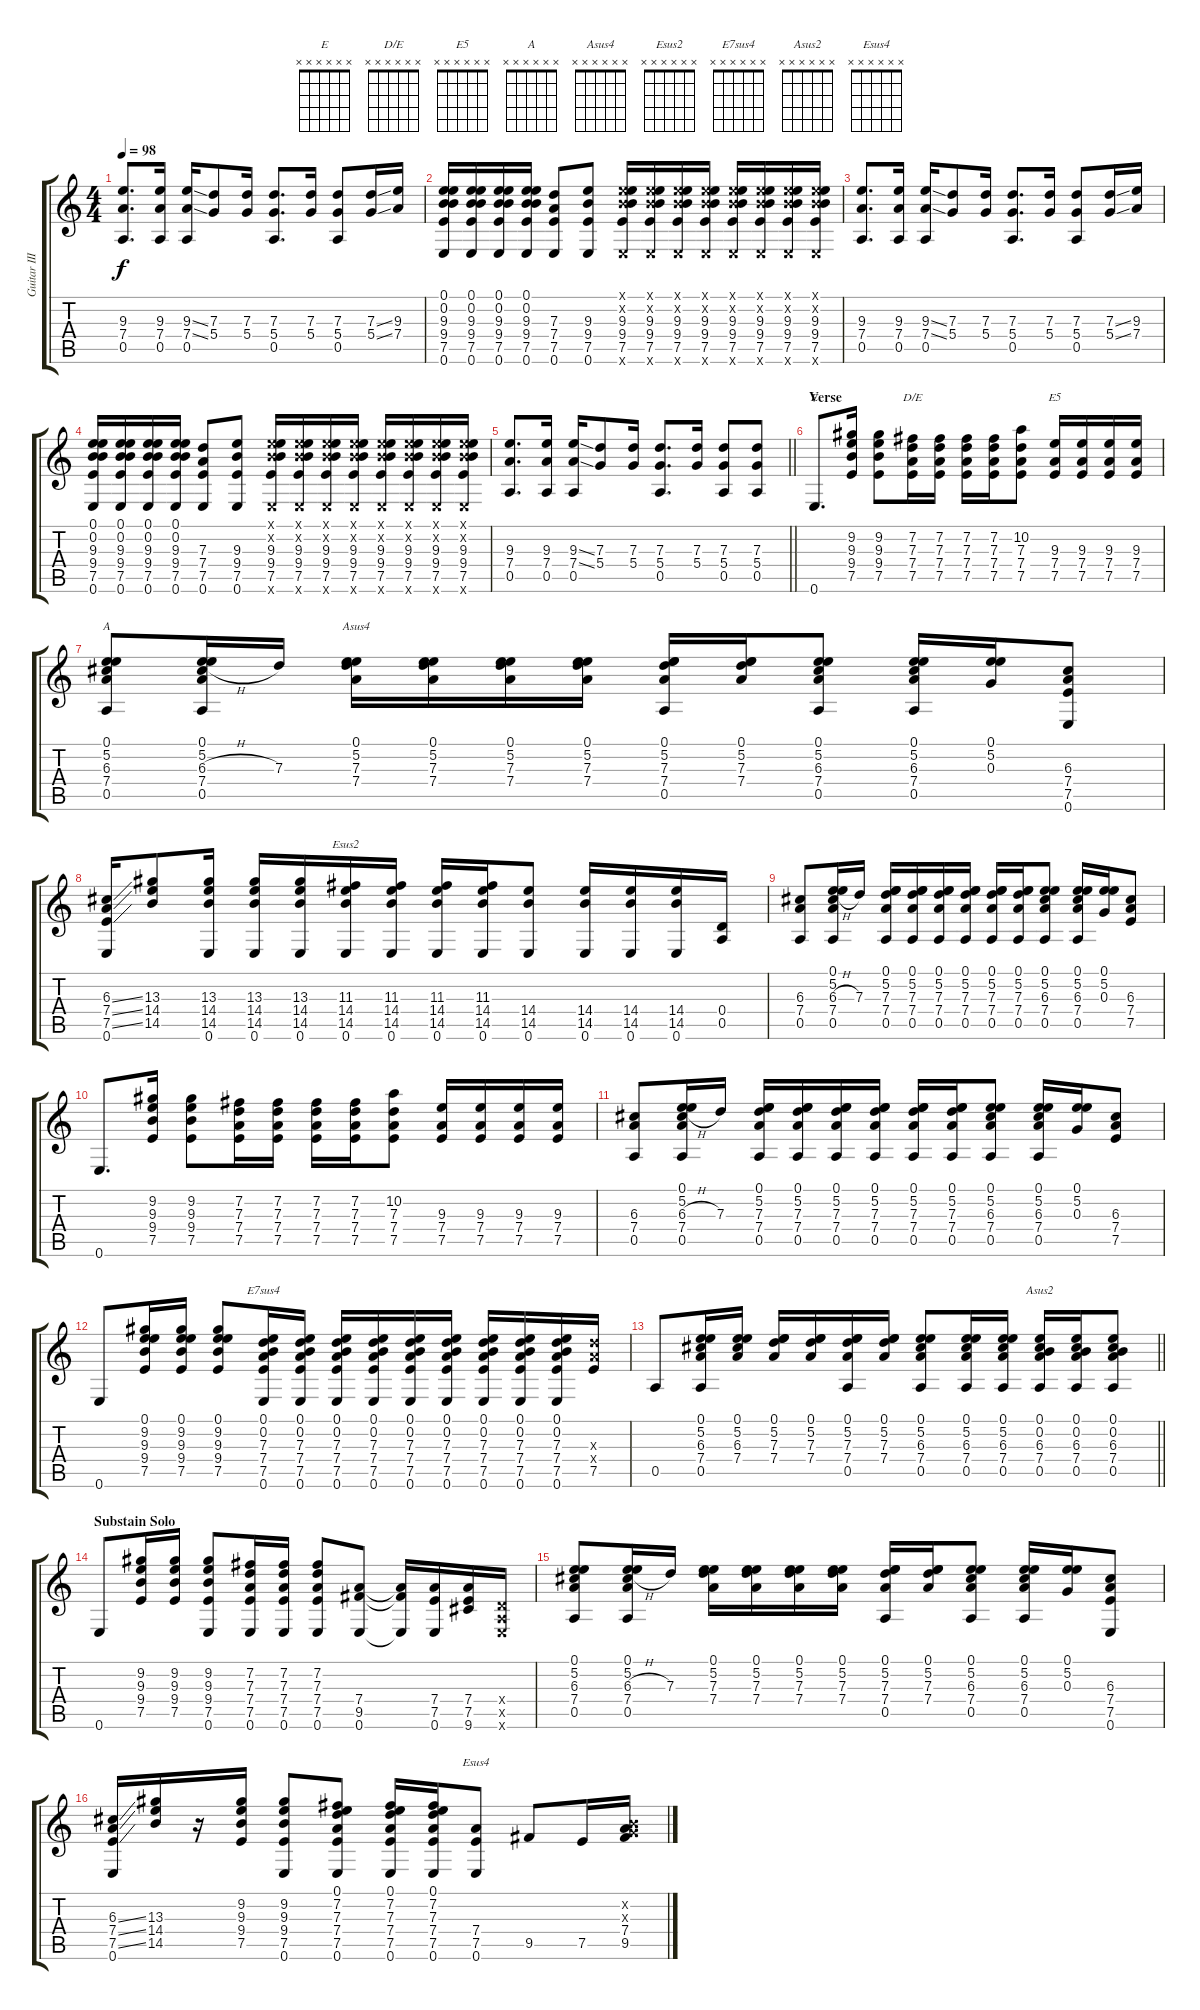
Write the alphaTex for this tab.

\track ("Guitar III" "Guitar III") {instrument acousticguitarsteel}
\staff {score tabs}
\tuning (E4 B3 G3 D3 A2 E2) {hide}
\chord ("E" x x x x x x)
\chord ("D/E" x x x x x x)
\chord ("E5" x x x x x x)
\chord ("A" x x x x x x)
\chord ("Asus4" x x x x x x)
\chord ("Esus2" x x x x x x)
\chord ("E7sus4" x x x x x x)
\chord ("Asus2" x x x x x x)
\chord ("Esus4" x x x x x x)
\ts (4 4)
\tempo 98
\clef g2
\ks c
(9.3 7.4 0.5).8{d dy f} (9.3 7.4 0.5).16 (9.3{ss} 7.4{ss} 0.5).16 (7.3 5.4).8 (7.3 5.4).16 (7.3 5.4 0.5).8{d} (7.3 5.4).16 (7.3 5.4 0.5).8 (7.3{ss} 5.4{ss}).16 (9.3 7.4).16 |
(0.1 0.2 9.3 9.4 7.5 0.6).16 (0.1 0.2 9.3 9.4 7.5 0.6).16 (0.1 0.2 9.3 9.4 7.5 0.6).16 (0.1 0.2 9.3 9.4 7.5 0.6).16 (7.3 7.4 7.5 0.6).8 (9.3 9.4 7.5 0.6).8 (0.1{x} 0.2{x} 9.3 9.4 7.5 0.6{x}).16 (0.1{x} 0.2{x} 9.3 9.4 7.5 0.6{x}).16 (0.1{x} 0.2{x} 9.3 9.4 7.5 0.6{x}).16 (0.1{x} 0.2{x} 9.3 9.4 7.5 0.6{x}).16 (0.1{x} 0.2{x} 9.3 9.4 7.5 0.6{x}).16 (0.1{x} 0.2{x} 9.3 9.4 7.5 0.6{x}).16 (0.1{x} 0.2{x} 9.3 9.4 7.5 0.6{x}).16 (0.1{x} 0.2{x} 9.3 9.4 7.5 0.6{x}).16 |
(9.3 7.4 0.5).8{d} (9.3 7.4 0.5).16 (9.3{ss} 7.4{ss} 0.5).16 (7.3 5.4).8 (7.3 5.4).16 (7.3 5.4 0.5).8{d} (7.3 5.4).16 (7.3 5.4 0.5).8 (7.3{ss} 5.4{ss}).16 (9.3 7.4).16 |
(0.1 0.2 9.3 9.4 7.5 0.6).16 (0.1 0.2 9.3 9.4 7.5 0.6).16 (0.1 0.2 9.3 9.4 7.5 0.6).16 (0.1 0.2 9.3 9.4 7.5 0.6).16 (7.3 7.4 7.5 0.6).8 (9.3 9.4 7.5 0.6).8 (0.1{x} 0.2{x} 9.3 9.4 7.5 0.6{x}).16 (0.1{x} 0.2{x} 9.3 9.4 7.5 0.6{x}).16 (0.1{x} 0.2{x} 9.3 9.4 7.5 0.6{x}).16 (0.1{x} 0.2{x} 9.3 9.4 7.5 0.6{x}).16 (0.1{x} 0.2{x} 9.3 9.4 7.5 0.6{x}).16 (0.1{x} 0.2{x} 9.3 9.4 7.5 0.6{x}).16 (0.1{x} 0.2{x} 9.3 9.4 7.5 0.6{x}).16 (0.1{x} 0.2{x} 9.3 9.4 7.5 0.6{x}).16 |
\barLineRight lightlight
(9.3 7.4 0.5).8{d} (9.3 7.4 0.5).16 (9.3{ss} 7.4{ss} 0.5).16 (7.3 5.4).8 (7.3 5.4).16 (7.3 5.4 0.5).8{d} (7.3 5.4).16 (7.3 5.4 0.5).8 (7.3 5.4 0.5).8 |
\section ("" "Verse")
0.6.8{d ch "E"} (9.2 9.3 9.4 7.5).16 (9.2 9.3 9.4 7.5).8 (7.2 7.3 7.4 7.5).16{ch "D/E"} (7.2 7.3 7.4 7.5).16 (7.2 7.3 7.4 7.5).16 (7.2 7.3 7.4 7.5).16 (10.2 7.3 7.4 7.5).8 (9.3 7.4 7.5).16{ch "E5"} (9.3 7.4 7.5).16 (9.3 7.4 7.5).16 (9.3 7.4 7.5).16 |
(0.1 5.2 6.3 7.4 0.5).8{ch "A"} (0.1 5.2 6.3{h} 7.4 0.5).16 7.3.16 (0.1 5.2 7.3 7.4).16{ch "Asus4"} (0.1 5.2 7.3 7.4).16 (0.1 5.2 7.3 7.4).16 (0.1 5.2 7.3 7.4).16 (0.1 5.2 7.3 7.4 0.5).16 (0.1 5.2 7.3 7.4).16 (0.1 5.2 6.3 7.4 0.5).8 (0.1 5.2 6.3 7.4 0.5).16 (0.1 5.2 0.3).16 (6.3 7.4 7.5 0.6).8 |
(6.3{ss} 7.4{ss} 7.5{ss} 0.6).16 (13.3 14.4 14.5).8 (13.3 14.4 14.5 0.6).16 (13.3 14.4 14.5 0.6).16 (13.3 14.4 14.5 0.6).16 (11.3 14.4 14.5 0.6).16{ch "Esus2"} (11.3 14.4 14.5 0.6).16 (11.3 14.4 14.5 0.6).16 (11.3 14.4 14.5 0.6).16 (14.4 14.5 0.6).8 (14.4 14.5 0.6).16 (14.4 14.5 0.6).16 (14.4 14.5 0.6).16 (0.4 0.5).16 |
(6.3 7.4 0.5).8 (0.1 5.2 6.3{h} 7.4 0.5).16 7.3.16 (0.1 5.2 7.3 7.4 0.5).16 (0.1 5.2 7.3 7.4 0.5).16 (0.1 5.2 7.3 7.4 0.5).16 (0.1 5.2 7.3 7.4 0.5).16 (0.1 5.2 7.3 7.4 0.5).16 (0.1 5.2 7.3 7.4 0.5).16 (0.1 5.2 6.3 7.4 0.5).8 (0.1 5.2 6.3 7.4 0.5).16 (0.1 5.2 0.3).16 (6.3 7.4 7.5).8 |
0.6.8{d} (9.2 9.3 9.4 7.5).16 (9.2 9.3 9.4 7.5).8 (7.2 7.3 7.4 7.5).16 (7.2 7.3 7.4 7.5).16 (7.2 7.3 7.4 7.5).16 (7.2 7.3 7.4 7.5).16 (10.2 7.3 7.4 7.5).8 (9.3 7.4 7.5).16 (9.3 7.4 7.5).16 (9.3 7.4 7.5).16 (9.3 7.4 7.5).16 |
(6.3 7.4 0.5).8 (0.1 5.2 6.3{h} 7.4 0.5).16 7.3.16 (0.1 5.2 7.3 7.4 0.5).16 (0.1 5.2 7.3 7.4 0.5).16 (0.1 5.2 7.3 7.4 0.5).16 (0.1 5.2 7.3 7.4 0.5).16 (0.1 5.2 7.3 7.4 0.5).16 (0.1 5.2 7.3 7.4 0.5).16 (0.1 5.2 6.3 7.4 0.5).8 (0.1 5.2 6.3 7.4 0.5).16 (0.1 5.2 0.3).16 (6.3 7.4 7.5).8 |
0.6.8 (0.1 9.2 9.3 9.4 7.5).16 (0.1 9.2 9.3 9.4 7.5).16 (0.1 9.2 9.3 9.4 7.5).8 (0.1 0.2 7.3 7.4 7.5 0.6).16{ch "E7sus4"} (0.1 0.2 7.3 7.4 7.5 0.6).16 (0.1 0.2 7.3 7.4 7.5 0.6).16 (0.1 0.2 7.3 7.4 7.5 0.6).16 (0.1 0.2 7.3 7.4 7.5 0.6).16 (0.1 0.2 7.3 7.4 7.5 0.6).16 (0.1 0.2 7.3 7.4 7.5 0.6).16 (0.1 0.2 7.3 7.4 7.5 0.6).16 (0.1 0.2 7.3 7.4 7.5 0.6).16 (7.3{x} 7.4{x} 7.5).16 |
\barLineRight lightlight
0.5.8 (0.1 5.2 6.3 7.4 0.5).16 (0.1 5.2 6.3 7.4).16 (0.1 5.2 7.3 7.4).16 (0.1 5.2 7.3 7.4).16 (0.1 5.2 7.3 7.4 0.5).16 (0.1 5.2 7.3 7.4).16 (0.1 5.2 6.3 7.4 0.5).8 (0.1 5.2 6.3 7.4 0.5).16 (0.1 5.2 6.3 7.4 0.5).16 (0.1 0.2 6.3 7.4 0.5).16{ch "Asus2"} (0.1 0.2 6.3 7.4 0.5).16 (0.1 0.2 6.3 7.4 0.5).8 |
\section ("" "Substain Solo")
0.6.8 (9.2 9.3 9.4 7.5).16 (9.2 9.3 9.4 7.5).16 (9.2 9.3 9.4 7.5 0.6).8 (7.2 7.3 7.4 7.5 0.6).16 (7.2 7.3 7.4 7.5 0.6).16 (7.2 7.3 7.4 7.5 0.6).8 (7.4 9.5 0.6).8 (7.4{t} 9.5{t} 0.6{t}).16 (7.4 7.5 0.6).16 (7.4 7.5 9.6).16 (0.4{x} 0.5{x} 0.6{x}).16 |
(0.1 5.2 6.3 7.4 0.5).8 (0.1 5.2 6.3{h} 7.4 0.5).16 7.3.16 (0.1 5.2 7.3 7.4).16 (0.1 5.2 7.3 7.4).16 (0.1 5.2 7.3 7.4).16 (0.1 5.2 7.3 7.4).16 (0.1 5.2 7.3 7.4 0.5).16 (0.1 5.2 7.3 7.4).16 (0.1 5.2 6.3 7.4 0.5).8 (0.1 5.2 6.3 7.4 0.5).16 (0.1 5.2 0.3).16 (6.3 7.4 7.5 0.6).8 |
(6.3{ss} 7.4{ss} 7.5{ss} 0.6).16 (13.3 14.4 14.5).16 r.16 (9.2 9.3 9.4 7.5).16 (9.2 9.3 9.4 7.5 0.6).8 (0.1 7.2 7.3 7.4 7.5 0.6).8 (0.1 7.2 7.3 7.4 7.5 0.6).16 (0.1 7.2 7.3 7.4 7.5 0.6).16 (7.4 7.5 0.6).8{ch "Esus4"} 9.5.8 7.5.16 (0.2{x} 0.3{x} 7.4 9.5).16
